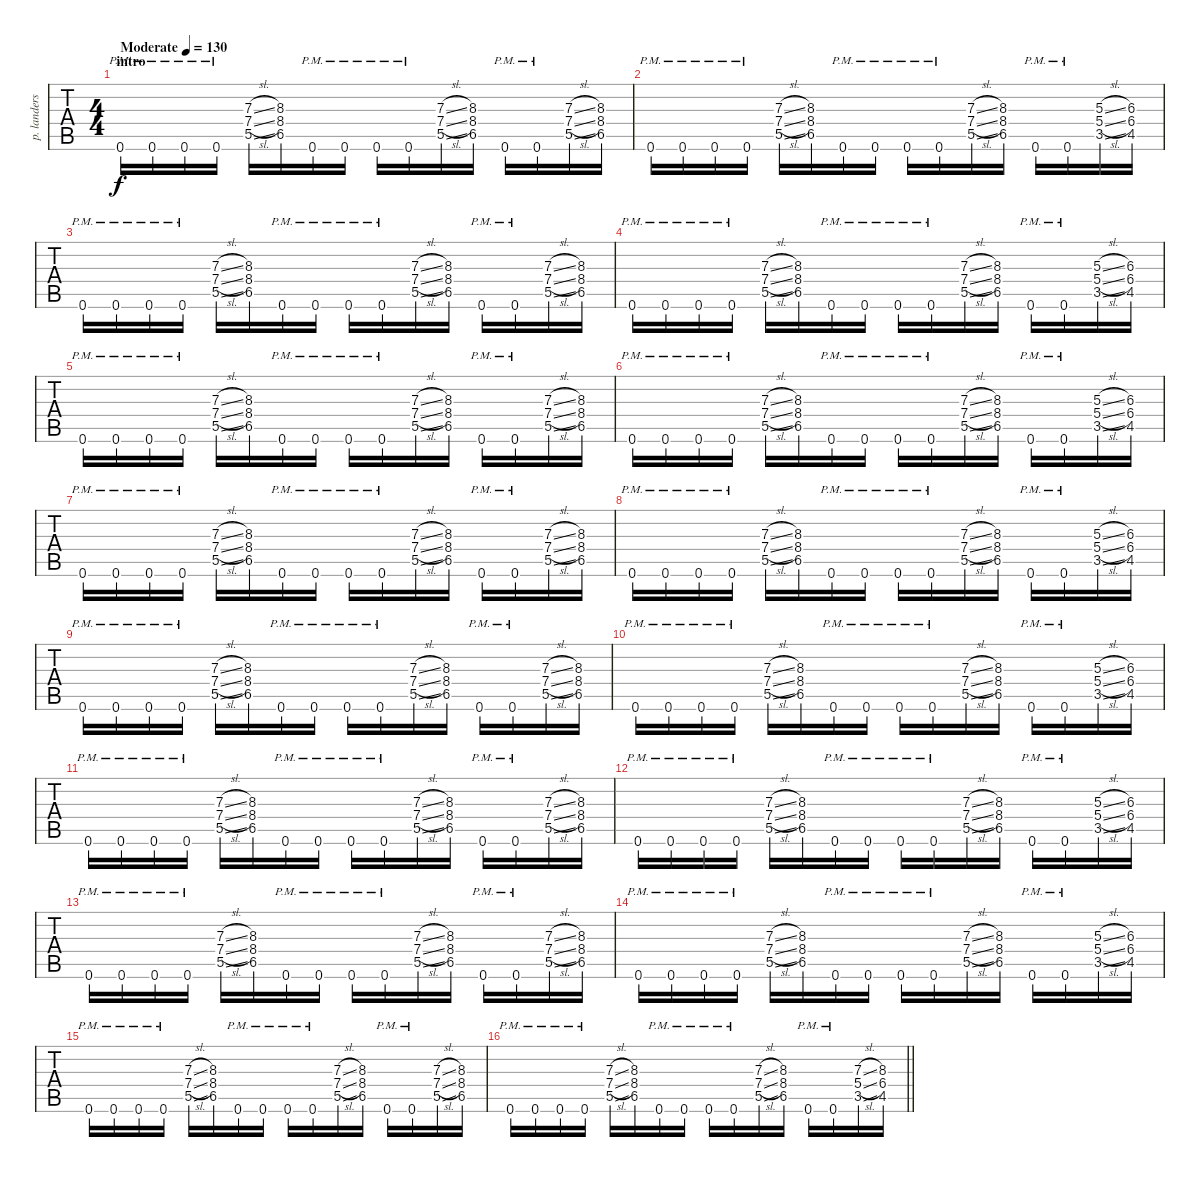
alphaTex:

\track ("p. landers - rhythm guitar" "p. landers") {instrument distortionguitar}
\staff {tabs}
\tuning (E4 B3 G3 D3 A2 D2) {hide}
\ts (4 4)
\section ("" "intro")
\tempo (130 "Moderate")
\clef g2
\ks c
0.6{pm}.16{dy f instrument distortionguitar} 0.6{pm}.16 0.6{pm}.16 0.6{pm}.16 (7.3{sl} 7.4{sl} 5.5{sl}).16 (8.3 8.4 6.5).16 0.6{pm}.16 0.6{pm}.16 0.6{pm}.16 0.6{pm}.16 (7.3{sl} 7.4{sl} 5.5{sl}).16 (8.3 8.4 6.5).16 0.6{pm}.16 0.6{pm}.16 (7.3{sl} 7.4{sl} 5.5{sl}).16 (8.3 8.4 6.5).16 |
0.6{pm}.16 0.6{pm}.16 0.6{pm}.16 0.6{pm}.16 (7.3{sl} 7.4{sl} 5.5{sl}).16 (8.3 8.4 6.5).16 0.6{pm}.16 0.6{pm}.16 0.6{pm}.16 0.6{pm}.16 (7.3{sl} 7.4{sl} 5.5{sl}).16 (8.3 8.4 6.5).16 0.6{pm}.16 0.6{pm}.16 (5.3{sl} 5.4{sl} 3.5{sl}).16 (6.3 6.4 4.5).16 |
0.6{pm}.16 0.6{pm}.16 0.6{pm}.16 0.6{pm}.16 (7.3{sl} 7.4{sl} 5.5{sl}).16 (8.3 8.4 6.5).16 0.6{pm}.16 0.6{pm}.16 0.6{pm}.16 0.6{pm}.16 (7.3{sl} 7.4{sl} 5.5{sl}).16 (8.3 8.4 6.5).16 0.6{pm}.16 0.6{pm}.16 (7.3{sl} 7.4{sl} 5.5{sl}).16 (8.3 8.4 6.5).16 |
0.6{pm}.16 0.6{pm}.16 0.6{pm}.16 0.6{pm}.16 (7.3{sl} 7.4{sl} 5.5{sl}).16 (8.3 8.4 6.5).16 0.6{pm}.16 0.6{pm}.16 0.6{pm}.16 0.6{pm}.16 (7.3{sl} 7.4{sl} 5.5{sl}).16 (8.3 8.4 6.5).16 0.6{pm}.16 0.6{pm}.16 (5.3{sl} 5.4{sl} 3.5{sl}).16 (6.3 6.4 4.5).16 |
0.6{pm}.16 0.6{pm}.16 0.6{pm}.16 0.6{pm}.16 (7.3{sl} 7.4{sl} 5.5{sl}).16 (8.3 8.4 6.5).16 0.6{pm}.16 0.6{pm}.16 0.6{pm}.16 0.6{pm}.16 (7.3{sl} 7.4{sl} 5.5{sl}).16 (8.3 8.4 6.5).16 0.6{pm}.16 0.6{pm}.16 (7.3{sl} 7.4{sl} 5.5{sl}).16 (8.3 8.4 6.5).16 |
0.6{pm}.16 0.6{pm}.16 0.6{pm}.16 0.6{pm}.16 (7.3{sl} 7.4{sl} 5.5{sl}).16 (8.3 8.4 6.5).16 0.6{pm}.16 0.6{pm}.16 0.6{pm}.16 0.6{pm}.16 (7.3{sl} 7.4{sl} 5.5{sl}).16 (8.3 8.4 6.5).16 0.6{pm}.16 0.6{pm}.16 (5.3{sl} 5.4{sl} 3.5{sl}).16 (6.3 6.4 4.5).16 |
0.6{pm}.16 0.6{pm}.16 0.6{pm}.16 0.6{pm}.16 (7.3{sl} 7.4{sl} 5.5{sl}).16 (8.3 8.4 6.5).16 0.6{pm}.16 0.6{pm}.16 0.6{pm}.16 0.6{pm}.16 (7.3{sl} 7.4{sl} 5.5{sl}).16 (8.3 8.4 6.5).16 0.6{pm}.16 0.6{pm}.16 (7.3{sl} 7.4{sl} 5.5{sl}).16 (8.3 8.4 6.5).16 |
0.6{pm}.16 0.6{pm}.16 0.6{pm}.16 0.6{pm}.16 (7.3{sl} 7.4{sl} 5.5{sl}).16 (8.3 8.4 6.5).16 0.6{pm}.16 0.6{pm}.16 0.6{pm}.16 0.6{pm}.16 (7.3{sl} 7.4{sl} 5.5{sl}).16 (8.3 8.4 6.5).16 0.6{pm}.16 0.6{pm}.16 (5.3{sl} 5.4{sl} 3.5{sl}).16 (6.3 6.4 4.5).16 |
0.6{pm}.16 0.6{pm}.16 0.6{pm}.16 0.6{pm}.16 (7.3{sl} 7.4{sl} 5.5{sl}).16 (8.3 8.4 6.5).16 0.6{pm}.16 0.6{pm}.16 0.6{pm}.16 0.6{pm}.16 (7.3{sl} 7.4{sl} 5.5{sl}).16 (8.3 8.4 6.5).16 0.6{pm}.16 0.6{pm}.16 (7.3{sl} 7.4{sl} 5.5{sl}).16 (8.3 8.4 6.5).16 |
0.6{pm}.16 0.6{pm}.16 0.6{pm}.16 0.6{pm}.16 (7.3{sl} 7.4{sl} 5.5{sl}).16 (8.3 8.4 6.5).16 0.6{pm}.16 0.6{pm}.16 0.6{pm}.16 0.6{pm}.16 (7.3{sl} 7.4{sl} 5.5{sl}).16 (8.3 8.4 6.5).16 0.6{pm}.16 0.6{pm}.16 (5.3{sl} 5.4{sl} 3.5{sl}).16 (6.3 6.4 4.5).16 |
0.6{pm}.16 0.6{pm}.16 0.6{pm}.16 0.6{pm}.16 (7.3{sl} 7.4{sl} 5.5{sl}).16 (8.3 8.4 6.5).16 0.6{pm}.16 0.6{pm}.16 0.6{pm}.16 0.6{pm}.16 (7.3{sl} 7.4{sl} 5.5{sl}).16 (8.3 8.4 6.5).16 0.6{pm}.16 0.6{pm}.16 (7.3{sl} 7.4{sl} 5.5{sl}).16 (8.3 8.4 6.5).16 |
0.6{pm}.16 0.6{pm}.16 0.6{pm}.16 0.6{pm}.16 (7.3{sl} 7.4{sl} 5.5{sl}).16 (8.3 8.4 6.5).16 0.6{pm}.16 0.6{pm}.16 0.6{pm}.16 0.6{pm}.16 (7.3{sl} 7.4{sl} 5.5{sl}).16 (8.3 8.4 6.5).16 0.6{pm}.16 0.6{pm}.16 (5.3{sl} 5.4{sl} 3.5{sl}).16 (6.3 6.4 4.5).16 |
0.6{pm}.16 0.6{pm}.16 0.6{pm}.16 0.6{pm}.16 (7.3{sl} 7.4{sl} 5.5{sl}).16 (8.3 8.4 6.5).16 0.6{pm}.16 0.6{pm}.16 0.6{pm}.16 0.6{pm}.16 (7.3{sl} 7.4{sl} 5.5{sl}).16 (8.3 8.4 6.5).16 0.6{pm}.16 0.6{pm}.16 (7.3{sl} 7.4{sl} 5.5{sl}).16 (8.3 8.4 6.5).16 |
0.6{pm}.16 0.6{pm}.16 0.6{pm}.16 0.6{pm}.16 (7.3{sl} 7.4{sl} 5.5{sl}).16 (8.3 8.4 6.5).16 0.6{pm}.16 0.6{pm}.16 0.6{pm}.16 0.6{pm}.16 (7.3{sl} 7.4{sl} 5.5{sl}).16 (8.3 8.4 6.5).16 0.6{pm}.16 0.6{pm}.16 (5.3{sl} 5.4{sl} 3.5{sl}).16 (6.3 6.4 4.5).16 |
0.6{pm}.16 0.6{pm}.16 0.6{pm}.16 0.6{pm}.16 (7.3{sl} 7.4{sl} 5.5{sl}).16 (8.3 8.4 6.5).16 0.6{pm}.16 0.6{pm}.16 0.6{pm}.16 0.6{pm}.16 (7.3{sl} 7.4{sl} 5.5{sl}).16 (8.3 8.4 6.5).16 0.6{pm}.16 0.6{pm}.16 (7.3{sl} 7.4{sl} 5.5{sl}).16 (8.3 8.4 6.5).16 |
\barLineRight lightlight
0.6{pm}.16 0.6{pm}.16 0.6{pm}.16 0.6{pm}.16 (7.3{sl} 7.4{sl} 5.5{sl}).16 (8.3 8.4 6.5).16 0.6{pm}.16 0.6{pm}.16 0.6{pm}.16 0.6{pm}.16 (7.3{sl} 7.4{sl} 5.5{sl}).16 (8.3 8.4 6.5).16 0.6{pm}.16 0.6{pm}.16 (7.3{sl} 5.4{sl} 3.5{sl}).16 (8.3 6.4 4.5).16
